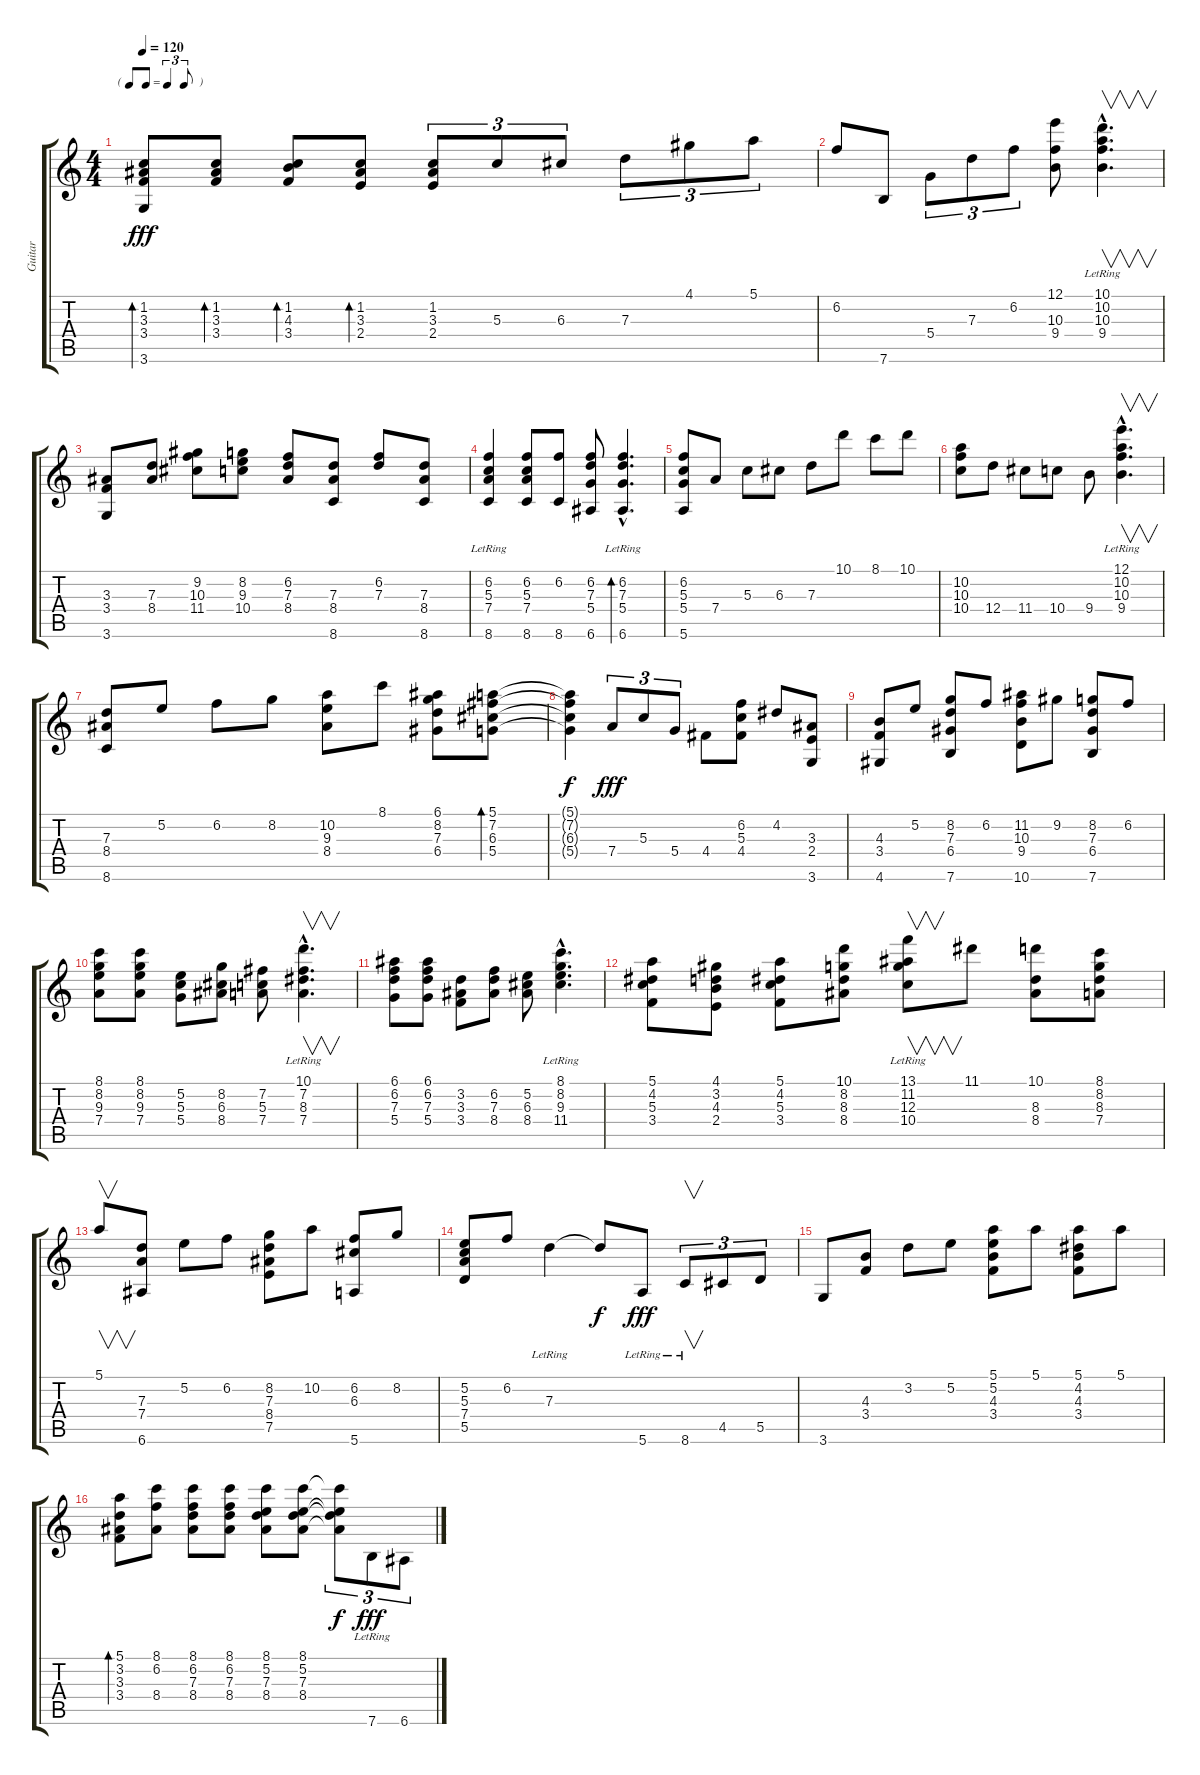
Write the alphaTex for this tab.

\track ("Guitar" "Guitar") {instrument electricbasspick}
\staff {score tabs}
\tuning (E4 B3 G3 D3 A2 E2) {hide}
\ts (4 4)
\tf triplet8th
\tempo 120
\clef g2
\ks c
(1.2 3.3 3.4 3.6).8{bd 240 dy fff} (1.2 3.3 3.4).8{bd 120} (1.2 4.3 3.4).8{bd 120} (1.2 3.3 2.4).8{bd 120} (1.2 3.3 2.4).8{tu (3 2)} 5.3.8{tu (3 2)} 6.3.8{tu (3 2)} 7.3.8{tu (3 2)} 4.1.8{tu (3 2)} 5.1.8{tu (3 2)} |
6.2.8 7.6.8 5.4.8{tu (3 2)} 7.3.8{tu (3 2)} 6.2.8{tu (3 2)} (12.1 10.3 9.4).8 (10.1{hac} 10.2{hac} 10.3{hac} 9.4{hac lr}).4{v d} |
(3.3 3.4 3.6).8 (7.3 8.4).8 (9.2 10.3 11.4).8 (8.2 9.3 10.4).8 (6.2 7.3 8.4).8 (7.3 8.4 8.6).8 (6.2 7.3).8 (7.3 8.4 8.6).8 |
(6.2 5.3{lr} 7.4 8.6).4 (6.2 5.3 7.4 8.6).8 (6.2 8.6).8 (6.2 7.3 5.4 6.6).8 (6.2{hac} 7.3{hac} 5.4{hac} 6.6{hac lr}).4{d bd 120} |
(6.2 5.3 5.4 5.6).8 7.4.8 5.3.8 6.3.8 7.3.8 10.1.8 8.1.8 10.1.8 |
(10.2 10.3 10.4).8 12.4.8 11.4.8 10.4.8 9.4.8 (12.1{hac lr} 10.2{hac} 10.3{hac} 9.4{hac}).4{v d} |
(7.3 8.4 8.6).8 5.2.8 6.2.8 8.2.8 (10.2 9.3 8.4).8 8.1.8 (6.1 8.2 7.3 6.4).8 (5.1 7.2 6.3 5.4).8{bd 120} |
(5.1{t} 7.2{t} 6.3{t} 5.4{t}).4{dy f} 7.4.8{tu (3 2) dy fff} 5.3.8{tu (3 2)} 5.4.8{tu (3 2)} 4.4.8 (6.2 5.3 4.4).8 4.2.8 (3.3 2.4 3.6).8 |
(4.3 3.4 4.6).8 5.2.8 (8.2 7.3 6.4 7.6).8 6.2.8 (11.2 10.3 9.4 10.6).8 9.2.8 (8.2 7.3 6.4 7.6).8 6.2.8 |
(8.1 8.2 9.3 7.4).8 (8.1 8.2 9.3 7.4).8 (5.2 5.3 5.4).8 (8.2 6.3 8.4).8 (7.2 5.3 7.4).8 (10.1{hac lr} 7.2{hac} 8.3{hac} 7.4{hac}).4{v d} |
(6.1 6.2 7.3 5.4).8 (6.1 6.2 7.3 5.4).8 (3.2 3.3 3.4).8 (6.2 7.3 8.4).8 (5.2 6.3 8.4).8 (8.1{hac lr} 8.2{hac} 9.3{hac} 11.4{hac lr}).4{d} |
(5.1 4.2 5.3 3.4).8 (4.1 3.2 4.3 2.4).8 (5.1 4.2 5.3 3.4).8 (10.1 8.2 8.3 8.4).8 (13.1 11.2 12.3{lr} 10.4).8{v} 11.1.8 (10.1 8.3 8.4).8 (8.1 8.2 8.3 7.4).8 |
5.1.8{v} (7.3 7.4 6.6).8 5.2.8 6.2.8 (8.2 7.3 8.4 7.5).8 10.2.8 (6.2 6.3 5.6).8 8.2.8 |
(5.2 5.3 7.4 5.5).8 6.2.8 7.3{lr}.4 7.3{t}.8{dy f} 5.6{lr}.8{dy fff} 8.6{lr}.8{v tu (3 2)} 4.5.8{tu (3 2)} 5.5.8{tu (3 2)} |
3.6.8 (4.3 3.4).8 3.2.8 5.2.8 (5.1 5.2 4.3 3.4).8 5.1.8 (5.1 4.2 4.3 3.4).8 5.1.8 |
(5.1 3.2 3.3 3.4).8{bd 480} (8.1 6.2 8.4).8 (8.1 6.2 7.3 8.4).8 (8.1 6.2 7.3 8.4).8 (8.1 5.2 7.3 8.4).8 (8.1 5.2 7.3 8.4).8 (8.1{t} 5.2{t} 7.3{t} 8.4{t}).8{tu (3 2) dy f} 7.6{lr}.8{tu (3 2) dy fff} 6.6.8{tu (3 2)}
